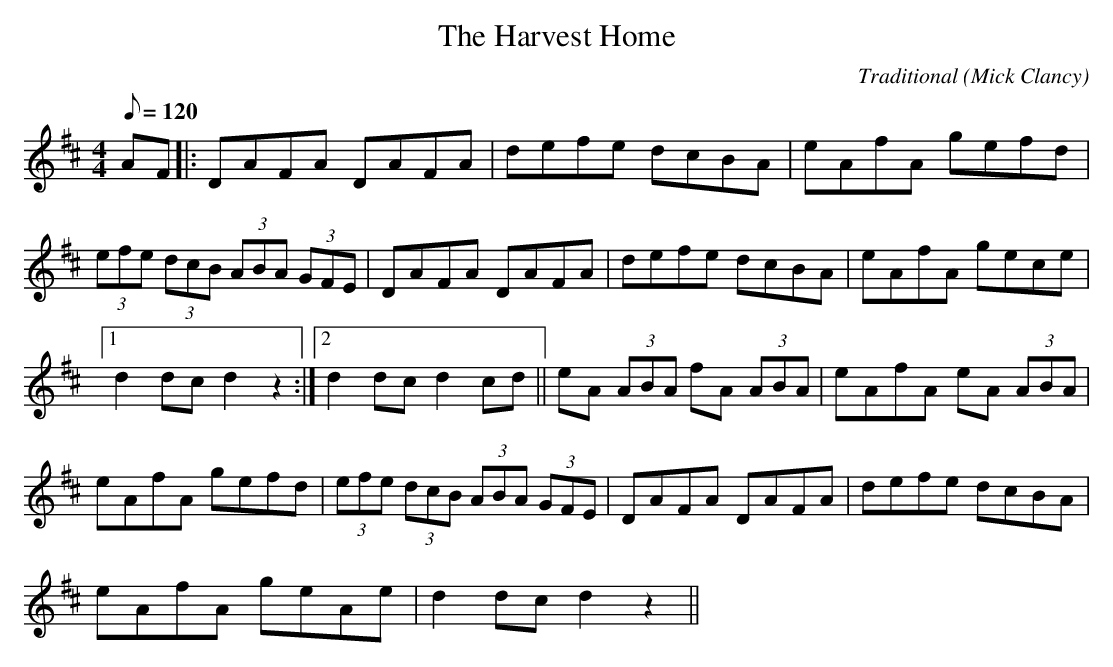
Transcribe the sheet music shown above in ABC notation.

X:1
T:The Harvest Home
M:4/4
L:1/8
Q:120
C:Traditional
O:Mick Clancy
K:D
AF |:DAFA DAFA |defe dcBA |eAfA gefd |
(3efe (3dcB (3ABA (3GFE |DAFA DAFA |defe dcBA |eAfA gece |1
d2 dc d2 z2 :|2d2 dc d2 cd ||eA (3ABA fA (3ABA |eAfA eA (3ABA |
eAfA gefd |(3efe (3dcB (3ABA (3GFE |DAFA DAFA |defe dcBA |
eAfA geAe |d2 dc d2 z2 ||
